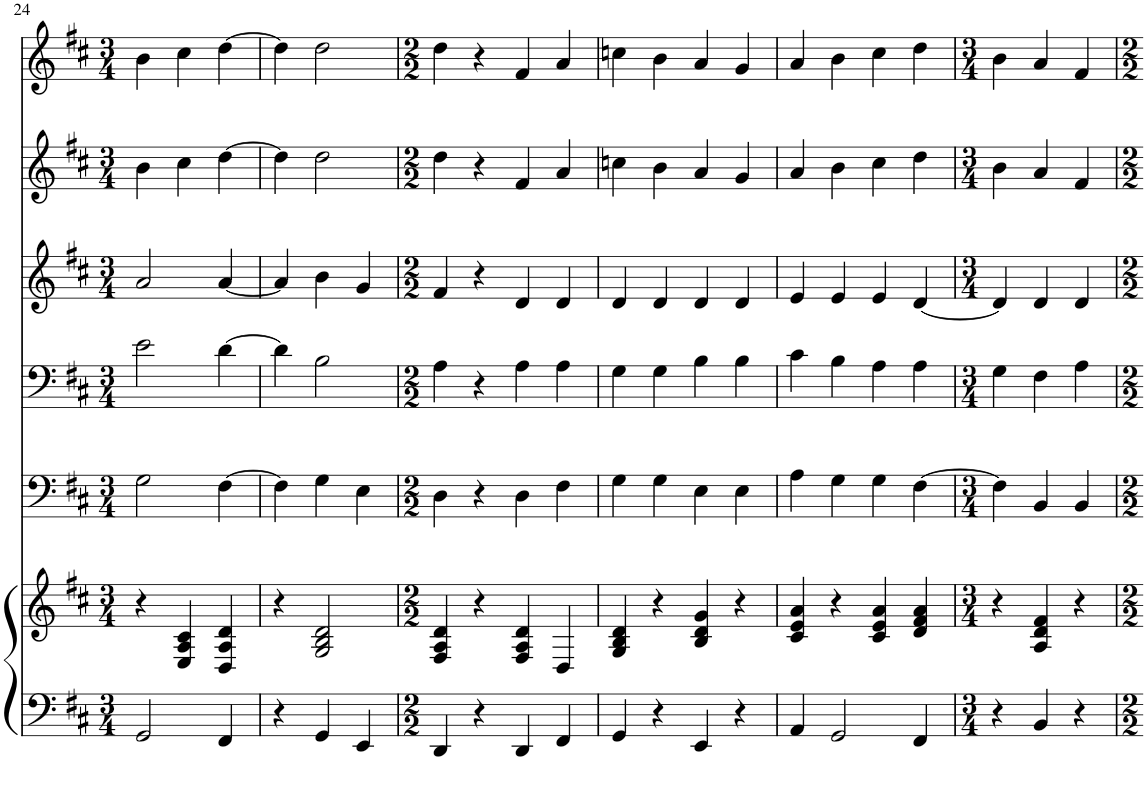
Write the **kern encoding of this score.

**kern	**kern	**kern	**kern	**kern	**kern	**kern
*part6	*part6	*part5	*part4	*part3	*part2	*part1
*staff7	*staff6	*staff5	*staff4	*staff3	*staff2	*staff1
*I"Piano	*	*I"B	*I"T	*I"A	*I"S2	*I"S1
*I'Pno	*	*	*	*	*	*
!!LO:PB:g=z
*clefF4	*clefG2	*clefF4	*clefF4	*clefG2	*clefG2	*clefG2
*	*	*	*Trd5c9	*Trd1c2	*	*Trd1c2
*k[f#c#]	*k[f#c#]	*k[f#c#]	*k[f#c#]	*k[f#c#]	*k[f#c#]	*k[f#c#]
*M3/4	*M3/4	*M3/4	*M3/4	*M3/4	*M3/4	*M3/4
=24	=24	=24	=24	=24	=24	=24
2GG/	4r	2G\	2e\	2a/	4b\	4b\
.	4E/ 4A/ 4c#/	.	.	.	4cc#\	4cc#\
4FF#/	4D/ 4A/ 4d/	[4F#\	[4d\	[4a/	[4dd\	[4dd\
=25	=25	=25	=25	=25	=25	=25
4r	4r	4F#\]	4d\]	4a/]	4dd\]	4dd\]
4GG/	2G/ 2B/ 2d/	4G\	2B\	4b\	2dd\	2dd\
4EE/	.	4E\	.	4g/	.	.
=26	=26	=26	=26	=26	=26	=26
*M2/2	*M2/2	*M2/2	*M2/2	*M2/2	*M2/2	*M2/2
4DD/	4F#/ 4A/ 4d/	4D\	4A\	4f#/	4dd\	4dd\
4r	4r	4r	4r	4r	4r	4r
4DD/	4F#/ 4A/ 4d/	4D\	4A\	4d/	4f#/	4f#/
4FF#/	4D/	4F#\	4A\	4d/	4a/	4a/
=27	=27	=27	=27	=27	=27	=27
4GG/	4G/ 4B/ 4d/	4G\	4G\	4d/	4ccn\	4ccn\
4r	4r	4G\	4G\	4d/	4b\	4b\
4EE/	4B/ 4d/ 4g/	4E\	4B\	4d/	4a/	4a/
4r	4r	4E\	4B\	4d/	4g/	4g/
=28	=28	=28	=28	=28	=28	=28
4AA/	4c#/ 4e/ 4a/	4A\	4c#\	4e/	4a/	4a/
2GG/	4r	4G\	4B\	4e/	4b\	4b\
.	4c#/ 4e/ 4a/	4G\	4A\	4e/	4cc#\	4cc#\
4FF#/	4d/ 4f#/ 4a/	[4F#\	4A\	[4d/	4dd\	4dd\
=29	=29	=29	=29	=29	=29	=29
*M3/4	*M3/4	*M3/4	*M3/4	*M3/4	*M3/4	*M3/4
4r	4r	4F#\]	4G\	4d/]	4b\	4b\
4BB/	4A/ 4d/ 4f#/	4BB/	4F#\	4d/	4a/	4a/
4r	4r	4BB/	4A\	4d/	4f#/	4f#/
=	=	=	=	=	=	=
*-	*-	*-	*-	*-	*-	*-
